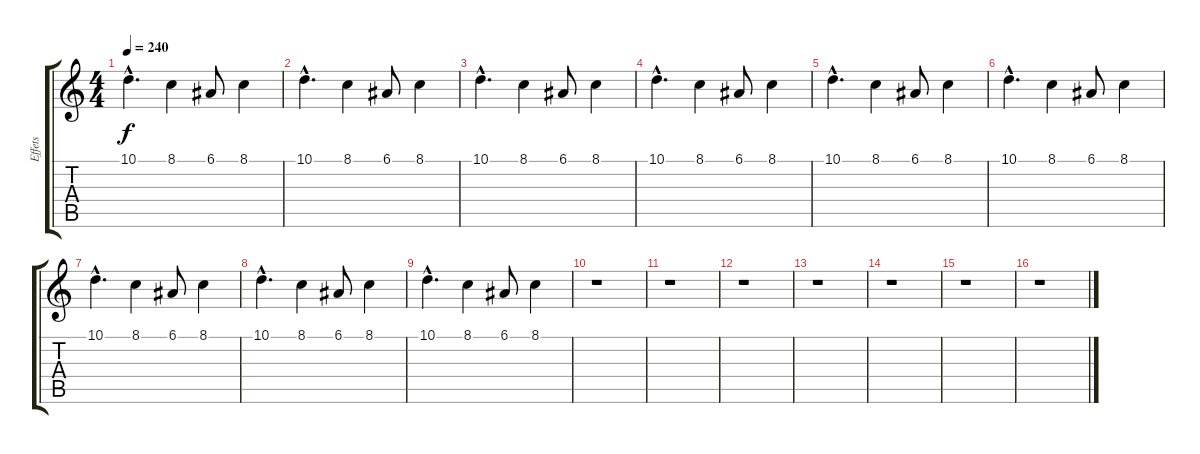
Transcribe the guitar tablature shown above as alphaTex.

\track ("Effets" "Effets") {instrument shakuhachi}
\staff {score tabs}
\tuning (E4 B3 G3 D3 A2 D2) {hide}
\ts (4 4)
\tempo 240
\clef g2
\ks c
10.1{hac}.4{d dy f} 8.1.4 6.1.8 8.1.4 |
10.1{hac}.4{d} 8.1.4 6.1.8 8.1.4 |
10.1{hac}.4{d} 8.1.4 6.1.8 8.1.4 |
10.1{hac}.4{d} 8.1.4 6.1.8 8.1.4 |
10.1{hac}.4{d} 8.1.4 6.1.8 8.1.4 |
10.1{hac}.4{d} 8.1.4 6.1.8 8.1.4 |
10.1{hac}.4{d} 8.1.4 6.1.8 8.1.4 |
10.1{hac}.4{d} 8.1.4 6.1.8 8.1.4 |
10.1{hac}.4{d} 8.1.4 6.1.8 8.1.4 |
r.1 |
r.1 |
r.1 |
r.1 |
r.1 |
r.1 |
r.1
